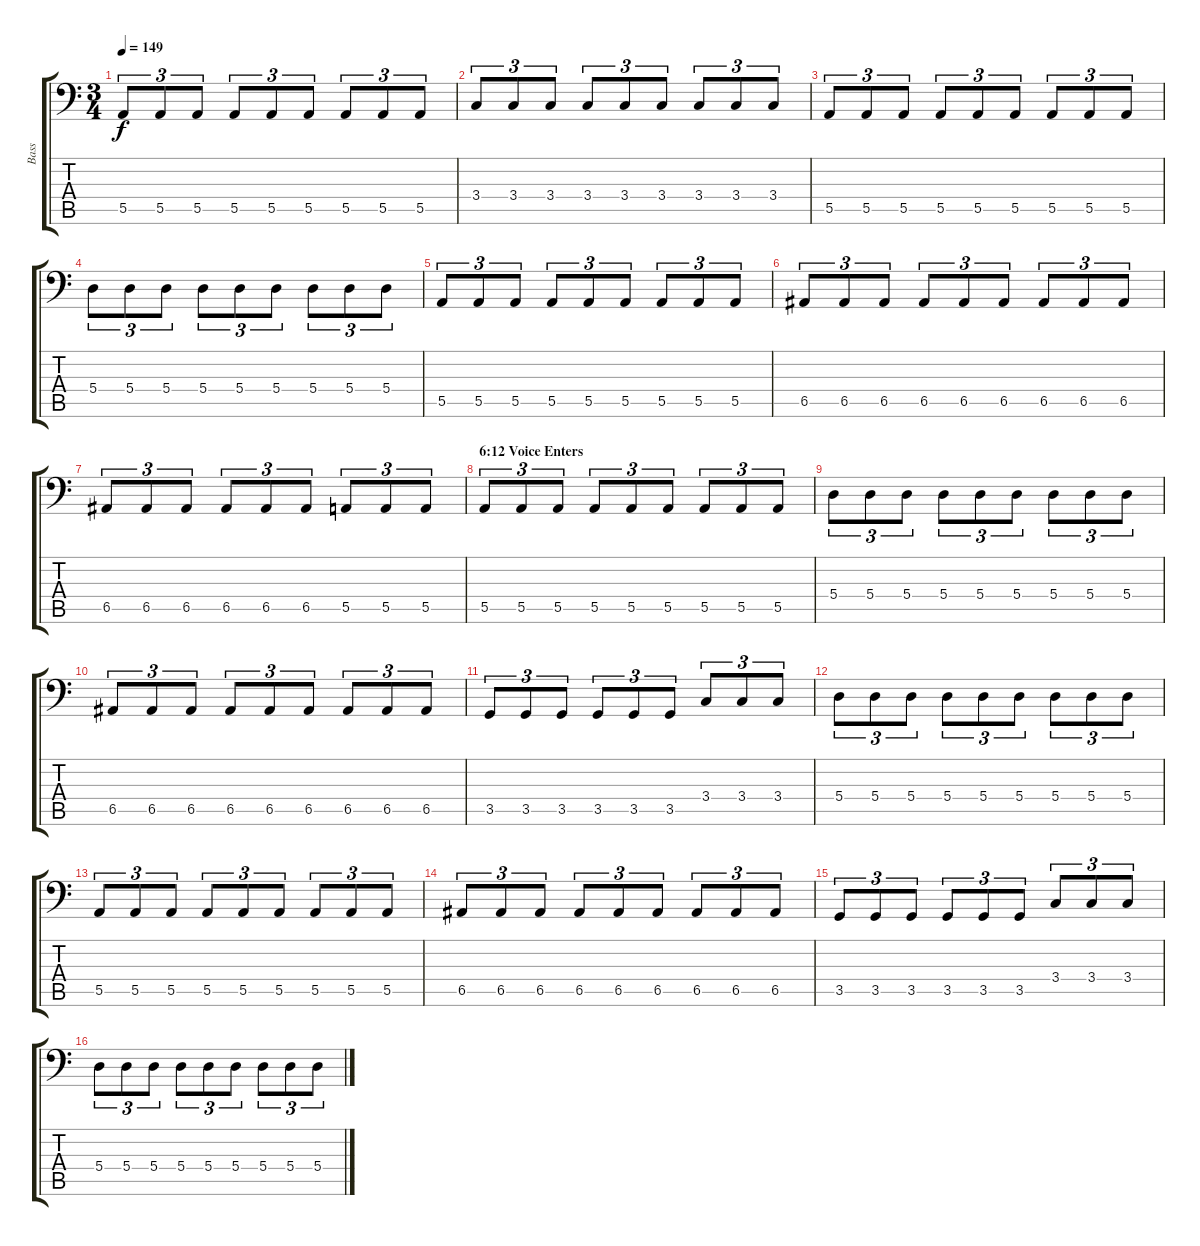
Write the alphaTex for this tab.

\track ("Bass" "Bass") {instrument electricbasspick}
\staff {score tabs}
\tuning (B2 G2 D2 A1 E1 B0) {hide}
\ts (3 4)
\tempo 149
\clef f4
\ks c
5.5.8{tu (3 2) dy f} 5.5.8{tu (3 2)} 5.5.8{tu (3 2)} 5.5.8{tu (3 2)} 5.5.8{tu (3 2)} 5.5.8{tu (3 2)} 5.5.8{tu (3 2)} 5.5.8{tu (3 2)} 5.5.8{tu (3 2)} |
3.4.8{tu (3 2)} 3.4.8{tu (3 2)} 3.4.8{tu (3 2)} 3.4.8{tu (3 2)} 3.4.8{tu (3 2)} 3.4.8{tu (3 2)} 3.4.8{tu (3 2)} 3.4.8{tu (3 2)} 3.4.8{tu (3 2)} |
5.5.8{tu (3 2)} 5.5.8{tu (3 2)} 5.5.8{tu (3 2)} 5.5.8{tu (3 2)} 5.5.8{tu (3 2)} 5.5.8{tu (3 2)} 5.5.8{tu (3 2)} 5.5.8{tu (3 2)} 5.5.8{tu (3 2)} |
5.4.8{tu (3 2)} 5.4.8{tu (3 2)} 5.4.8{tu (3 2)} 5.4.8{tu (3 2)} 5.4.8{tu (3 2)} 5.4.8{tu (3 2)} 5.4.8{tu (3 2)} 5.4.8{tu (3 2)} 5.4.8{tu (3 2)} |
5.5.8{tu (3 2)} 5.5.8{tu (3 2)} 5.5.8{tu (3 2)} 5.5.8{tu (3 2)} 5.5.8{tu (3 2)} 5.5.8{tu (3 2)} 5.5.8{tu (3 2)} 5.5.8{tu (3 2)} 5.5.8{tu (3 2)} |
6.5.8{tu (3 2)} 6.5.8{tu (3 2)} 6.5.8{tu (3 2)} 6.5.8{tu (3 2)} 6.5.8{tu (3 2)} 6.5.8{tu (3 2)} 6.5.8{tu (3 2)} 6.5.8{tu (3 2)} 6.5.8{tu (3 2)} |
6.5.8{tu (3 2)} 6.5.8{tu (3 2)} 6.5.8{tu (3 2)} 6.5.8{tu (3 2)} 6.5.8{tu (3 2)} 6.5.8{tu (3 2)} 5.5.8{tu (3 2)} 5.5.8{tu (3 2)} 5.5.8{tu (3 2)} |
\section ("" "6:12 Voice Enters")
5.5.8{tu (3 2)} 5.5.8{tu (3 2)} 5.5.8{tu (3 2)} 5.5.8{tu (3 2)} 5.5.8{tu (3 2)} 5.5.8{tu (3 2)} 5.5.8{tu (3 2)} 5.5.8{tu (3 2)} 5.5.8{tu (3 2)} |
5.4.8{tu (3 2)} 5.4.8{tu (3 2)} 5.4.8{tu (3 2)} 5.4.8{tu (3 2)} 5.4.8{tu (3 2)} 5.4.8{tu (3 2)} 5.4.8{tu (3 2)} 5.4.8{tu (3 2)} 5.4.8{tu (3 2)} |
6.5.8{tu (3 2)} 6.5.8{tu (3 2)} 6.5.8{tu (3 2)} 6.5.8{tu (3 2)} 6.5.8{tu (3 2)} 6.5.8{tu (3 2)} 6.5.8{tu (3 2)} 6.5.8{tu (3 2)} 6.5.8{tu (3 2)} |
3.5.8{tu (3 2)} 3.5.8{tu (3 2)} 3.5.8{tu (3 2)} 3.5.8{tu (3 2)} 3.5.8{tu (3 2)} 3.5.8{tu (3 2)} 3.4.8{tu (3 2)} 3.4.8{tu (3 2)} 3.4.8{tu (3 2)} |
5.4.8{tu (3 2)} 5.4.8{tu (3 2)} 5.4.8{tu (3 2)} 5.4.8{tu (3 2)} 5.4.8{tu (3 2)} 5.4.8{tu (3 2)} 5.4.8{tu (3 2)} 5.4.8{tu (3 2)} 5.4.8{tu (3 2)} |
5.5.8{tu (3 2)} 5.5.8{tu (3 2)} 5.5.8{tu (3 2)} 5.5.8{tu (3 2)} 5.5.8{tu (3 2)} 5.5.8{tu (3 2)} 5.5.8{tu (3 2)} 5.5.8{tu (3 2)} 5.5.8{tu (3 2)} |
6.5.8{tu (3 2)} 6.5.8{tu (3 2)} 6.5.8{tu (3 2)} 6.5.8{tu (3 2)} 6.5.8{tu (3 2)} 6.5.8{tu (3 2)} 6.5.8{tu (3 2)} 6.5.8{tu (3 2)} 6.5.8{tu (3 2)} |
3.5.8{tu (3 2)} 3.5.8{tu (3 2)} 3.5.8{tu (3 2)} 3.5.8{tu (3 2)} 3.5.8{tu (3 2)} 3.5.8{tu (3 2)} 3.4.8{tu (3 2)} 3.4.8{tu (3 2)} 3.4.8{tu (3 2)} |
5.4.8{tu (3 2)} 5.4.8{tu (3 2)} 5.4.8{tu (3 2)} 5.4.8{tu (3 2)} 5.4.8{tu (3 2)} 5.4.8{tu (3 2)} 5.4.8{tu (3 2)} 5.4.8{tu (3 2)} 5.4.8{tu (3 2)}
